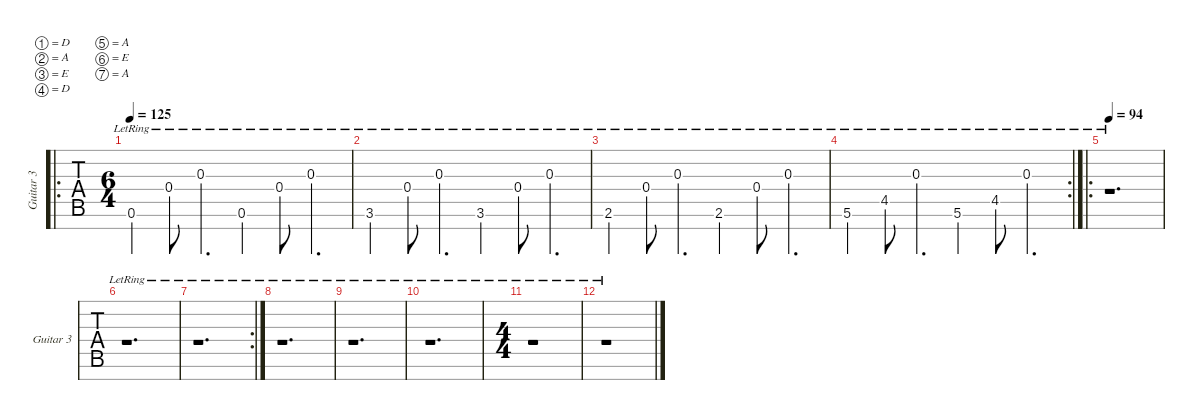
\defaultSystemsLayout 4
\hideDynamics
\bracketExtendMode nobrackets
\singleTrackTrackNamePolicy allsystems
\multiTrackTrackNamePolicy allsystems
\firstSystemTrackNameMode fullname
\otherSystemsTrackNameMode fullname
\otherSystemsTrackNameOrientation horizontal
\track ("Guitar 3" "Guitar 3") {instrument overdrivenguitar}
\staff {tabs}
\tuning (D4 A3 E3 D3 A2 E2 A1)
\ro
\ts (6 4)
\tempo 125
\clef g2
\ks c
0.6{lr}.4{dy mf} 0.4{lr}.8 0.3{lr}.4{d} 0.6{lr}.4 0.4{lr}.8 0.3{lr}.4{d} |
3.6{lr}.4 0.4{lr}.8 0.3{lr}.4{d} 3.6{lr}.4 0.4{lr}.8 0.3{lr}.4{d} |
2.6{lr}.4 0.4{lr}.8 0.3{lr}.4{d} 2.6{lr}.4 0.4{lr}.8 0.3{lr}.4{d} |
\rc 2
5.6{lr}.4 4.5{lr}.8 0.3{lr}.4{d} 5.6{lr}.4 4.5{lr}.8 0.3{lr}.4{d} |
\ro
\tempo (94 0.00625)
r.1{d} |
r.1{d} |
\rc 2
r.1{d} |
r.1{d} |
r.1{d} |
r.1{d} |
\ts (4 4)
r.1 |
r.1
